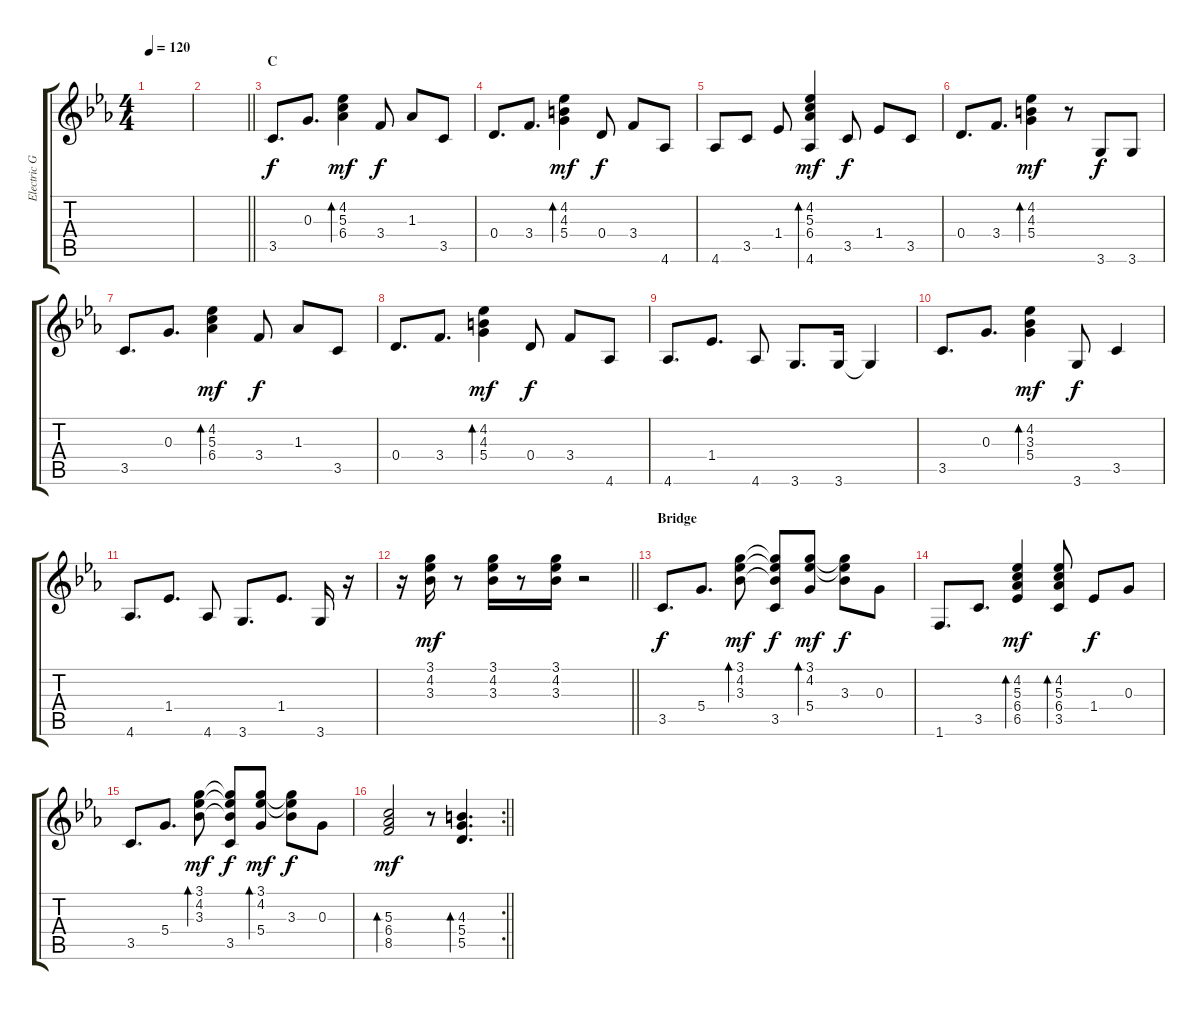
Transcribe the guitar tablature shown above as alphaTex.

\track ("Electric Guitar 1" "Electric G") {instrument overdrivenguitar}
\staff {score tabs}
\tuning (E4 B3 G3 D3 A2 E2) {hide}
\ts (4 4)
\tempo 120
\clef g2
\ks eb
|
\barLineRight lightlight
|
\section ("" "C")
3.5.8{d dy f} 0.3.8{d} (4.2 5.3 6.4).4{bd 120 dy mf} 3.4.8{dy f} 1.3.8 3.5.8 |
0.4.8{d} 3.4.8{d} (4.2 4.3 5.4).4{bd 120 dy mf} 0.4.8{dy f} 3.4.8 4.6.8 |
4.6.8 3.5.8 1.4.8 (4.2 5.3 6.4 4.6).4{bd 120 dy mf} 3.5.8{dy f} 1.4.8 3.5.8 |
0.4.8{d} 3.4.8{d} (4.2 4.3 5.4).4{bd 120 dy mf} r.8 3.6.8{dy f} 3.6.8 |
3.5.8{d} 0.3.8{d} (4.2 5.3 6.4).4{bd 120 dy mf} 3.4.8{dy f} 1.3.8 3.5.8 |
0.4.8{d} 3.4.8{d} (4.2 4.3 5.4).4{bd 120 dy mf} 0.4.8{dy f} 3.4.8 4.6.8 |
4.6.8{d} 1.4.8{d} 4.6.8 3.6.8{d} 3.6.16 3.6{t}.4 |
3.5.8{d} 0.3.8{d} (4.2 3.3 5.4).4{bd 120 dy mf} 3.6.8{dy f} 3.5.4 |
4.6.8{d} 1.4.8{d} 4.6.8 3.6.8{d} 1.4.8{d} 3.6.16 r.16 |
\barLineRight lightlight
r.16 (3.1 4.2 3.3).16{dy mf} r.8 (3.1 4.2 3.3).16 r.8 (3.1 4.2 3.3).16 r.2 |
\section ("" "Bridge")
3.5.8{d dy f} 5.4.8{d} (3.1 4.2 3.3).8{bd 120 dy mf} (3.1{t} 4.2{t} 3.3{t} 3.5).8{dy f} (3.1 4.2 5.4).8{bd 120 dy mf} (3.1{t} 4.2{t} 3.3).8{dy f} 0.3.8 |
1.6.8{d} 3.5.8{d} (4.2 5.3 6.4 6.5).4{bd 120 dy mf} (4.2 5.3 6.4 3.5).8{bd 120} 1.4.8{dy f} 0.3.8 |
3.5.8{d} 5.4.8{d} (3.1 4.2 3.3).8{bd 120 dy mf} (3.1{t} 4.2{t} 3.3{t} 3.5).8{dy f} (3.1 4.2 5.4).8{bd 120 dy mf} (3.1{t} 4.2{t} 3.3).8{dy f} 0.3.8 |
\rc 2
\barLineRight lightlight
(5.3 6.4 8.5).2{bd 120 dy mf} r.8 (4.3 5.4 5.5).4{d bd 120}
